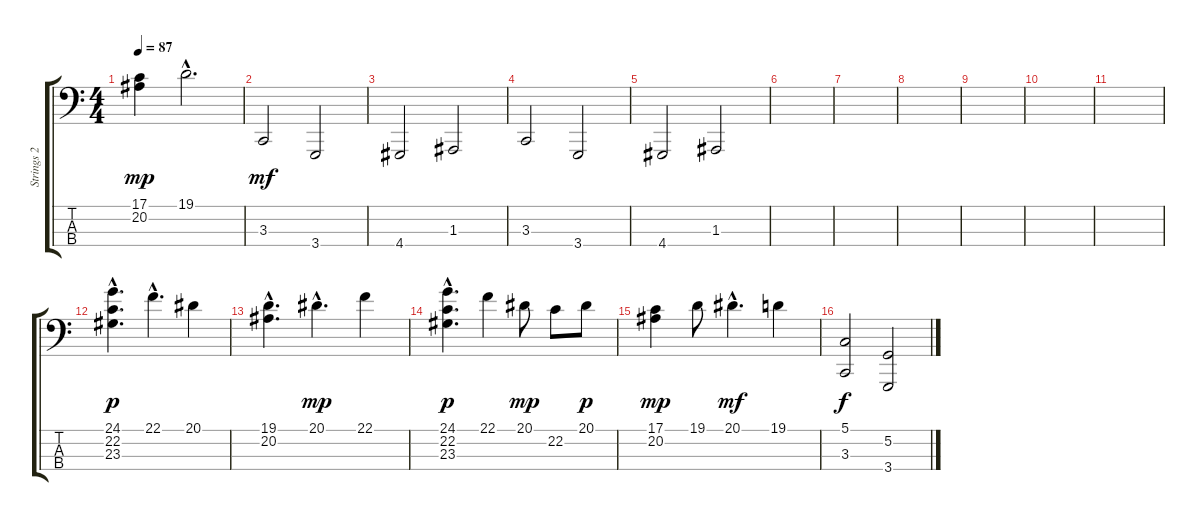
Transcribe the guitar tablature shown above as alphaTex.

\track ("Strings 2" "Strings 2") {instrument stringensemble1}
\staff {score tabs}
\tuning (G2 D2 A1 E1) {hide}
\ts (4 4)
\tempo 87
\clef f4
\ks c
(17.1 20.2).4{dy mp} 19.1{hac}.2{d} |
3.3.2{dy mf} 3.4.2 |
4.4.2 1.3.2 |
3.3.2 3.4.2 |
4.4.2 1.3.2 |
|
|
|
|
|
|
(24.1{hac} 22.2 23.3).4{d dy p} 22.1{hac}.4{d} 20.1.4 |
(19.1{hac} 20.2).4{d} 20.1{hac}.4{d dy mp} 22.1.4 |
(24.1{hac} 22.2 23.3{hac}).4{d dy p} 22.1.4 20.1.8{dy mp} 22.2.8 20.1.8{dy p} |
(17.1 20.2).4{dy mp} 19.1.8 20.1{hac}.4{d dy mf} 19.1.4 |
(5.1 3.3).2{dy f} (5.2 3.4).2
